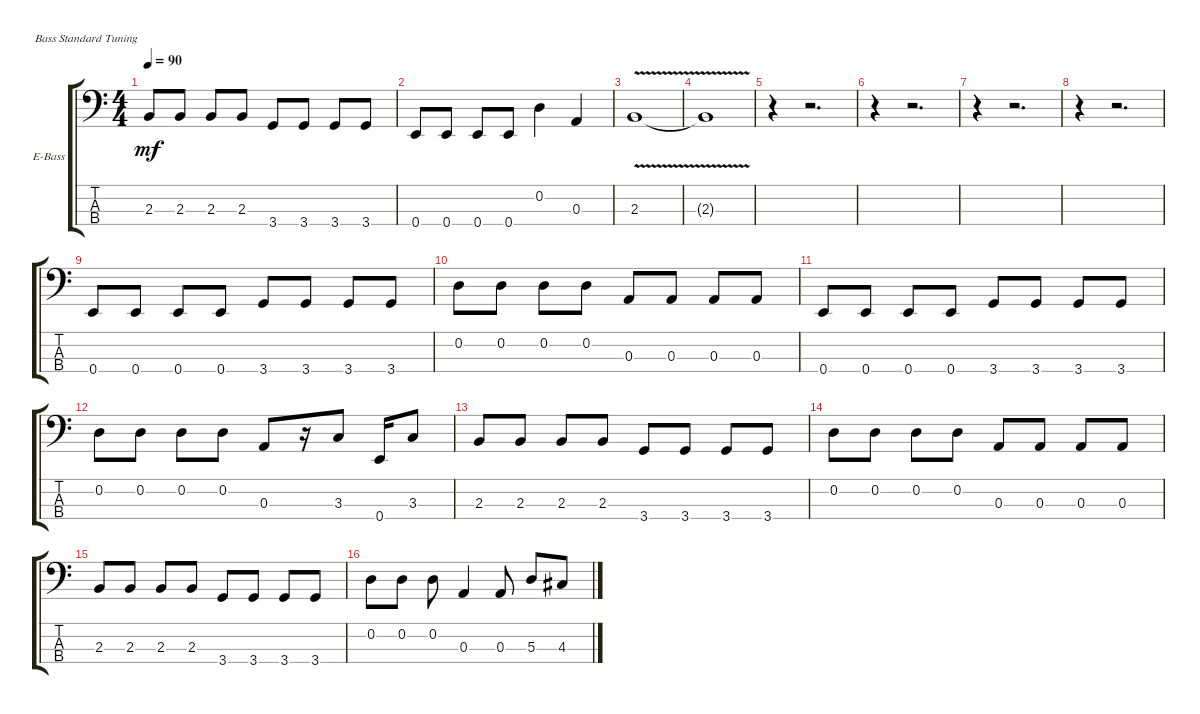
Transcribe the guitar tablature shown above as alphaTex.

\bracketExtendMode groupsimilarinstruments
\firstSystemTrackNameOrientation horizontal
\otherSystemsTrackNameOrientation horizontal
\track ("Electric Bass" "E-Bass") {instrument electricbassfinger}
\staff {score tabs}
\tuning (G2 D2 A1 E1)
\ts (4 4)
\tempo 90
\clef f4
\ks c
2.3.8{dy mf} 2.3.8 2.3.8 2.3.8 3.4.8 3.4.8 3.4.8 3.4.8 |
0.4.8 0.4.8 0.4.8 0.4.8 0.2.4 0.3.4 |
2.3{v}.1 |
2.3{v t}.1 |
r.4 r.2{d} |
r.4 r.2{d} |
r.4 r.2{d} |
r.4 r.2{d} |
0.4.8 0.4.8 0.4.8 0.4.8 3.4.8 3.4.8 3.4.8 3.4.8 |
0.2.8 0.2.8 0.2.8 0.2.8 0.3.8 0.3.8 0.3.8 0.3.8 |
0.4.8 0.4.8 0.4.8 0.4.8 3.4.8 3.4.8 3.4.8 3.4.8 |
0.2.8 0.2.8 0.2.8 0.2.8 0.3.8 r.16 3.3.8 0.4.16 3.3.8 |
2.3.8 2.3.8 2.3.8 2.3.8 3.4.8 3.4.8 3.4.8 3.4.8 |
0.2.8 0.2.8 0.2.8 0.2.8 0.3.8 0.3.8 0.3.8 0.3.8 |
2.3.8 2.3.8 2.3.8 2.3.8 3.4.8 3.4.8 3.4.8 3.4.8 |
0.2.8 0.2.8 0.2.8 0.3.4 0.3.8 5.3.8 4.3.8
